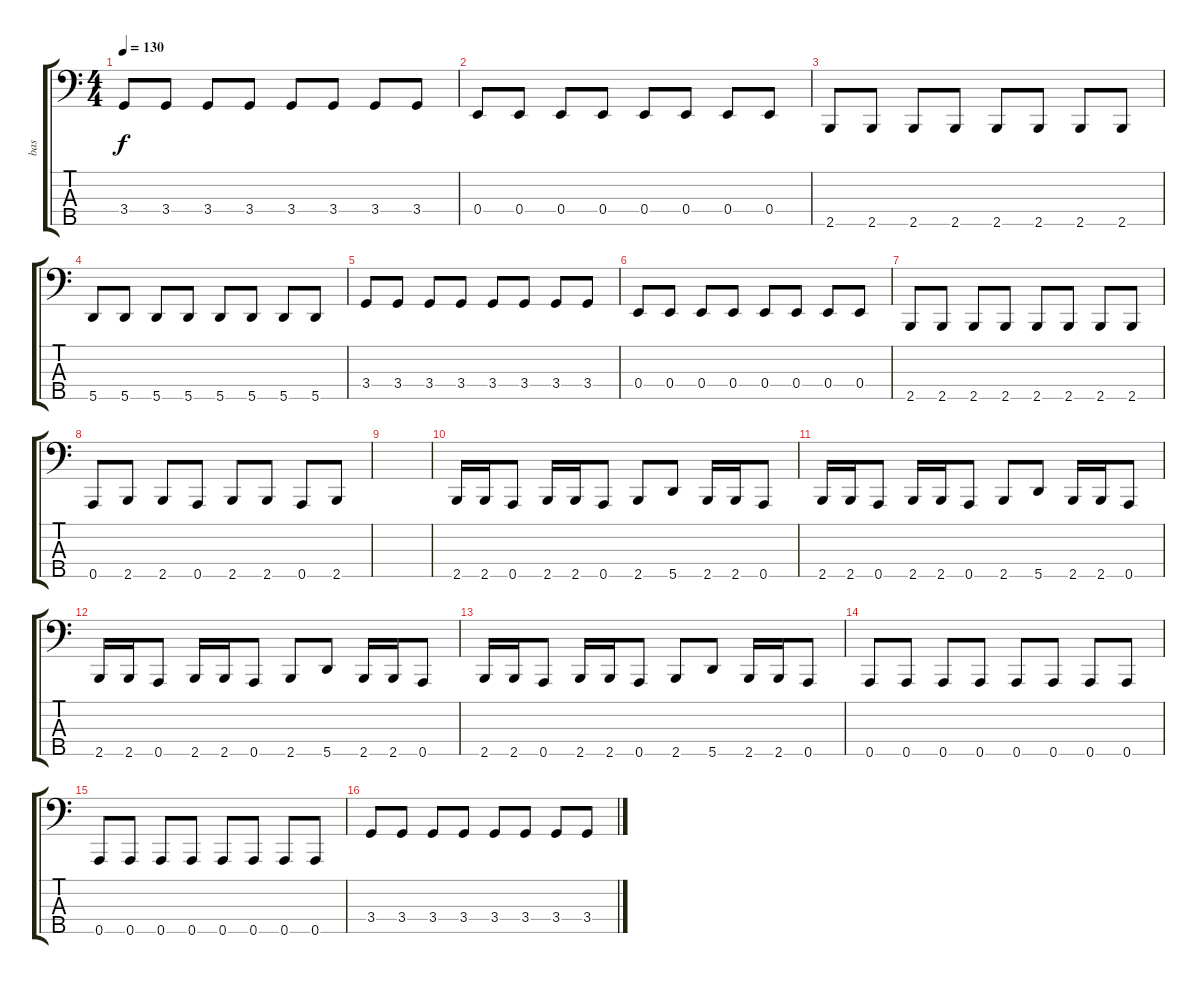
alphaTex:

\track ("bas" "bas") {instrument electricbassfinger}
\staff {score tabs}
\tuning (G2 D2 A1 E1 A0) {hide}
\ts (4 4)
\tempo 130
\clef f4
\ks c
3.4.8{dy f} 3.4.8 3.4.8 3.4.8 3.4.8 3.4.8 3.4.8 3.4.8 |
0.4.8 0.4.8 0.4.8 0.4.8 0.4.8 0.4.8 0.4.8 0.4.8 |
2.5.8 2.5.8 2.5.8 2.5.8 2.5.8 2.5.8 2.5.8 2.5.8 |
5.5.8 5.5.8 5.5.8 5.5.8 5.5.8 5.5.8 5.5.8 5.5.8 |
3.4.8 3.4.8 3.4.8 3.4.8 3.4.8 3.4.8 3.4.8 3.4.8 |
0.4.8 0.4.8 0.4.8 0.4.8 0.4.8 0.4.8 0.4.8 0.4.8 |
2.5.8 2.5.8 2.5.8 2.5.8 2.5.8 2.5.8 2.5.8 2.5.8 |
0.5.8 2.5.8 2.5.8 0.5.8 2.5.8 2.5.8 0.5.8 2.5.8 |
|
2.5.16 2.5.16 0.5.8 2.5.16 2.5.16 0.5.8 2.5.8 5.5.8 2.5.16 2.5.16 0.5.8 |
2.5.16 2.5.16 0.5.8 2.5.16 2.5.16 0.5.8 2.5.8 5.5.8 2.5.16 2.5.16 0.5.8 |
2.5.16 2.5.16 0.5.8 2.5.16 2.5.16 0.5.8 2.5.8 5.5.8 2.5.16 2.5.16 0.5.8 |
2.5.16 2.5.16 0.5.8 2.5.16 2.5.16 0.5.8 2.5.8 5.5.8 2.5.16 2.5.16 0.5.8 |
0.5.8 0.5.8 0.5.8 0.5.8 0.5.8 0.5.8 0.5.8 0.5.8 |
0.5.8 0.5.8 0.5.8 0.5.8 0.5.8 0.5.8 0.5.8 0.5.8 |
3.4.8 3.4.8 3.4.8 3.4.8 3.4.8 3.4.8 3.4.8 3.4.8
